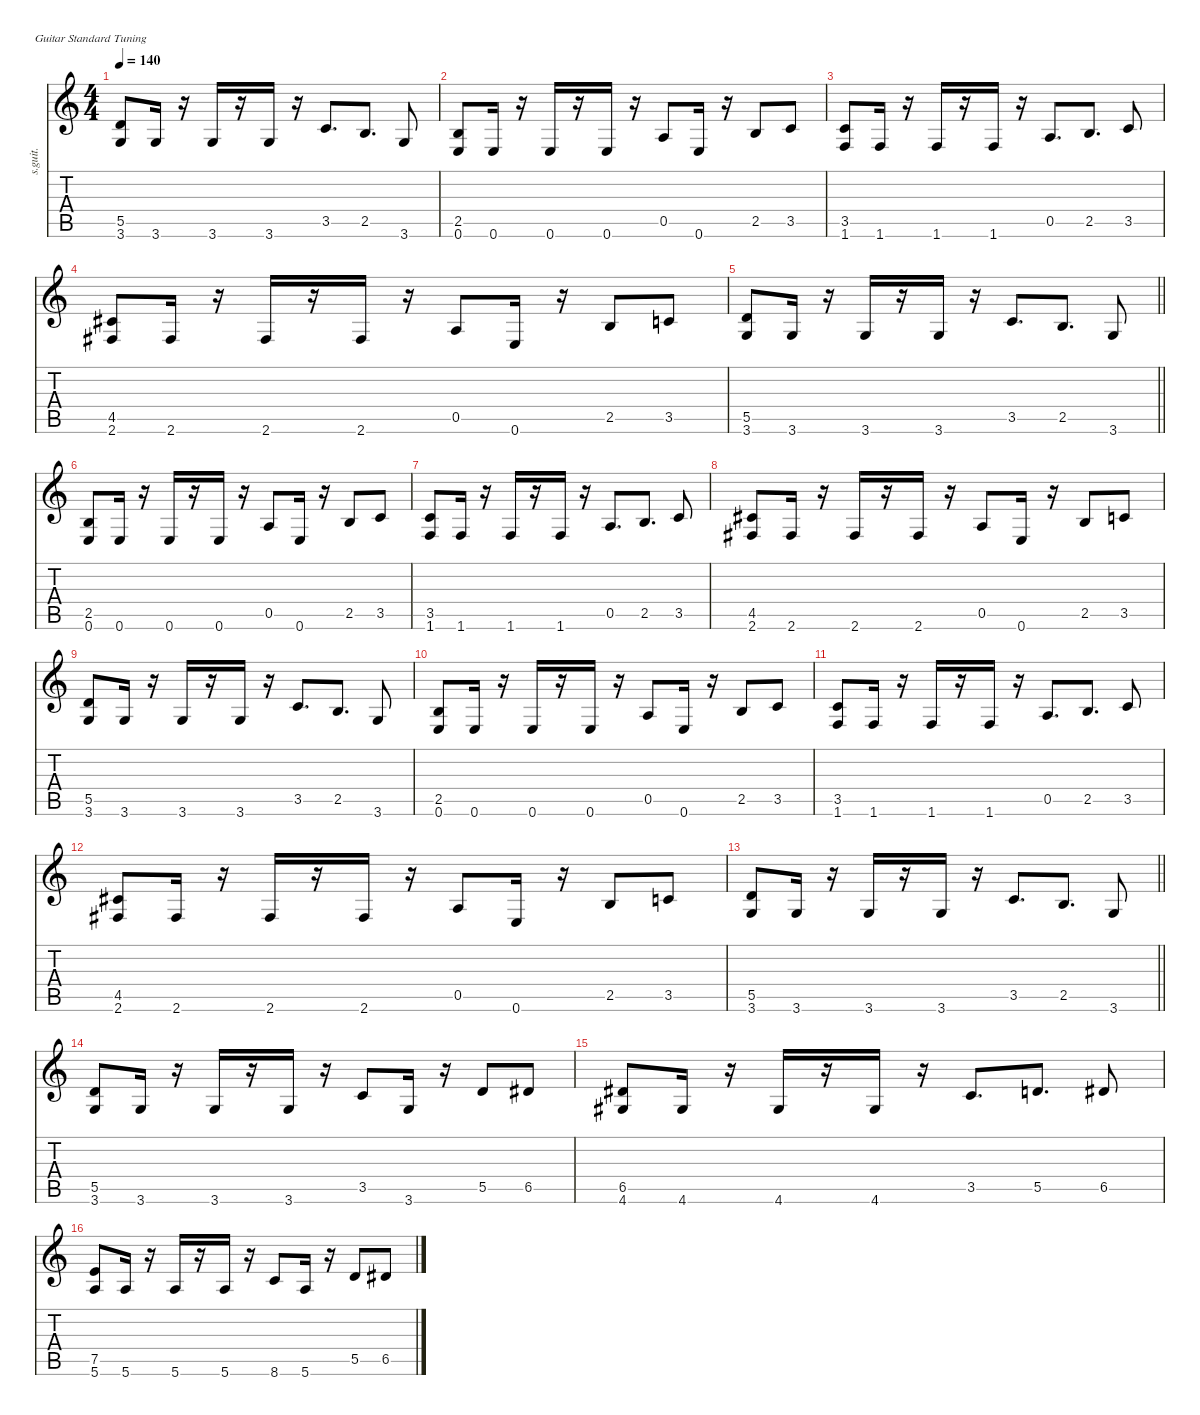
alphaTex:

\defaultSystemsLayout 4
\hideDynamics
\bracketExtendMode nobrackets
\otherSystemsTrackNameOrientation horizontal
\track ("gtr. III" "s.guit.") {defaultSystemsLayout 8 instrument acousticguitarsteel}
\staff {score tabs}
\tuning (E4 B3 G3 D3 A2 E2)
\ts (4 4)
\tempo 140
\clef g2
\ks c
(5.5 3.6).8{dy f beam Up} 3.6.16{beam Up} r.16{beam Up} 3.6.16{beam Up} r.16{beam Up} 3.6.16{beam Up} r.16{beam Up} 3.5.8{d beam Up} 2.5.8{d beam Up} 3.6.8{beam Up} |
(2.5 0.6).8{beam Up} 0.6.16{beam Up} r.16{beam Up} 0.6.16{beam Up} r.16{beam Up} 0.6.16{beam Up} r.16{beam Up} 0.5.8{beam Up} 0.6.16{beam Up} r.16{beam Up} 2.5.8{beam Up} 3.5.8{beam Up} |
(3.5 1.6).8{beam Up} 1.6.16{beam Up} r.16{beam Up} 1.6.16{beam Up} r.16{beam Up} 1.6.16{beam Up} r.16{beam Up} 0.5.8{d beam Up} 2.5.8{d beam Up} 3.5.8{beam Up} |
(4.5{acc #} 2.6{acc #}).8{beam Up} 2.6{acc #}.16{beam Up} r.16{beam Up} 2.6{acc #}.16{beam Up} r.16{beam Up} 2.6{acc #}.16{beam Up} r.16{beam Up} 0.5.8{beam Up} 0.6.16{beam Up} r.16{beam Up} 2.5.8{beam Up} 3.5.8{beam Up} |
\barLineRight lightlight
(5.5 3.6).8{beam Up} 3.6.16{beam Up} r.16{beam Up} 3.6.16{beam Up} r.16{beam Up} 3.6.16{beam Up} r.16{beam Up} 3.5.8{d beam Up} 2.5.8{d beam Up} 3.6.8{beam Up} |
(2.5 0.6).8{beam Up} 0.6.16{beam Up} r.16{beam Up} 0.6.16{beam Up} r.16{beam Up} 0.6.16{beam Up} r.16{beam Up} 0.5.8{beam Up} 0.6.16{beam Up} r.16{beam Up} 2.5.8{beam Up} 3.5.8{beam Up} |
(3.5 1.6).8{beam Up} 1.6.16{beam Up} r.16{beam Up} 1.6.16{beam Up} r.16{beam Up} 1.6.16{beam Up} r.16{beam Up} 0.5.8{d beam Up} 2.5.8{d beam Up} 3.5.8{beam Up} |
(4.5{acc #} 2.6{acc #}).8{beam Up} 2.6{acc #}.16{beam Up} r.16{beam Up} 2.6{acc #}.16{beam Up} r.16{beam Up} 2.6{acc #}.16{beam Up} r.16{beam Up} 0.5.8{beam Up} 0.6.16{beam Up} r.16{beam Up} 2.5.8{beam Up} 3.5.8{beam Up} |
(5.5 3.6).8{beam Up} 3.6.16{beam Up} r.16{beam Up} 3.6.16{beam Up} r.16{beam Up} 3.6.16{beam Up} r.16{beam Up} 3.5.8{d beam Up} 2.5.8{d beam Up} 3.6.8{beam Up} |
(2.5 0.6).8{beam Up} 0.6.16{beam Up} r.16{beam Up} 0.6.16{beam Up} r.16{beam Up} 0.6.16{beam Up} r.16{beam Up} 0.5.8{beam Up} 0.6.16{beam Up} r.16{beam Up} 2.5.8{beam Up} 3.5.8{beam Up} |
(3.5 1.6).8{beam Up} 1.6.16{beam Up} r.16{beam Up} 1.6.16{beam Up} r.16{beam Up} 1.6.16{beam Up} r.16{beam Up} 0.5.8{d beam Up} 2.5.8{d beam Up} 3.5.8{beam Up} |
(4.5{acc #} 2.6{acc #}).8{beam Up} 2.6{acc #}.16{beam Up} r.16{beam Up} 2.6{acc #}.16{beam Up} r.16{beam Up} 2.6{acc #}.16{beam Up} r.16{beam Up} 0.5.8{beam Up} 0.6.16{beam Up} r.16{beam Up} 2.5.8{beam Up} 3.5.8{beam Up} |
\barLineRight lightlight
(5.5 3.6).8{beam Up} 3.6.16{beam Up} r.16{beam Up} 3.6.16{beam Up} r.16{beam Up} 3.6.16{beam Up} r.16{beam Up} 3.5.8{d beam Up} 2.5.8{d beam Up} 3.6.8{beam Up} |
(5.5 3.6).8{beam Up} 3.6.16{beam Up} r.16{beam Up} 3.6.16{beam Up} r.16{beam Up} 3.6.16{beam Up} r.16{beam Up} 3.5.8{beam Up} 3.6.16{beam Up} r.16{beam Up} 5.5.8{beam Up} 6.5{acc #}.8{beam Up} |
(6.5{acc #} 4.6{acc #}).8{beam Up} 4.6{acc #}.16{beam Up} r.16{beam Up} 4.6{acc #}.16{beam Up} r.16{beam Up} 4.6{acc #}.16{beam Up} r.16{beam Up} 3.5.8{d beam Up} 5.5.8{d beam Up} 6.5{acc #}.8{beam Up} |
(7.5 5.6).8{beam Up} 5.6.16{beam Up} r.16{beam Up} 5.6.16{beam Up} r.16{beam Up} 5.6.16{beam Up} r.16{beam Up} 8.6.8{beam Up} 5.6.16{beam Up} r.16{beam Up} 5.5.8{beam Up} 6.5{acc #}.8{beam Up}
